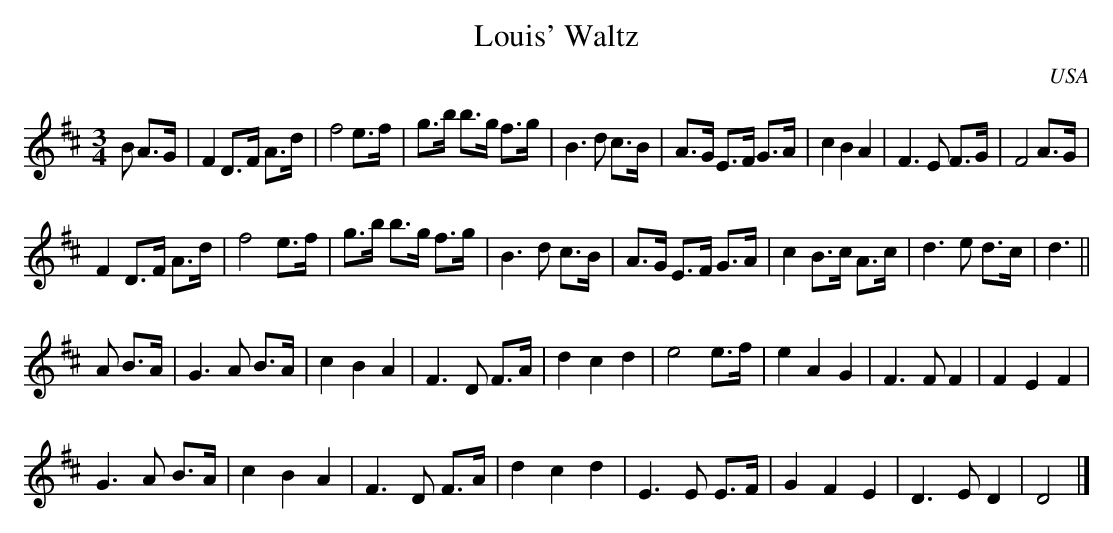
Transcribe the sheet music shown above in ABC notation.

X:1
T:Louis' Waltz
O:USA
M:3/4
K:D
B A>G|\
F2D>F A>d|f4 e>f|g>b b>g f>g|B3 d c>B|\
A>G E>F G>A|c2 B2 A2|F3E F>G|F4 A>G|
F2 D>F A>d|f4 e>f|g>b b>g f>g|B3d c>B|\
A>G E>F G>A|c2 B>c A>c|d3e d>c|d3||
A B>A|\
G3A B>A|c2 B2 A2|F3D F>A|d2 c2 d2|\
e4 e>f|e2 A2 G2|F3 F F2|F2 E2 F2|
G3A B>A|c2 B2 A2|F3D F>A|d2 c2 d2|\
E3E E>F|G2 F2 E2|D3E D2|D4|]
